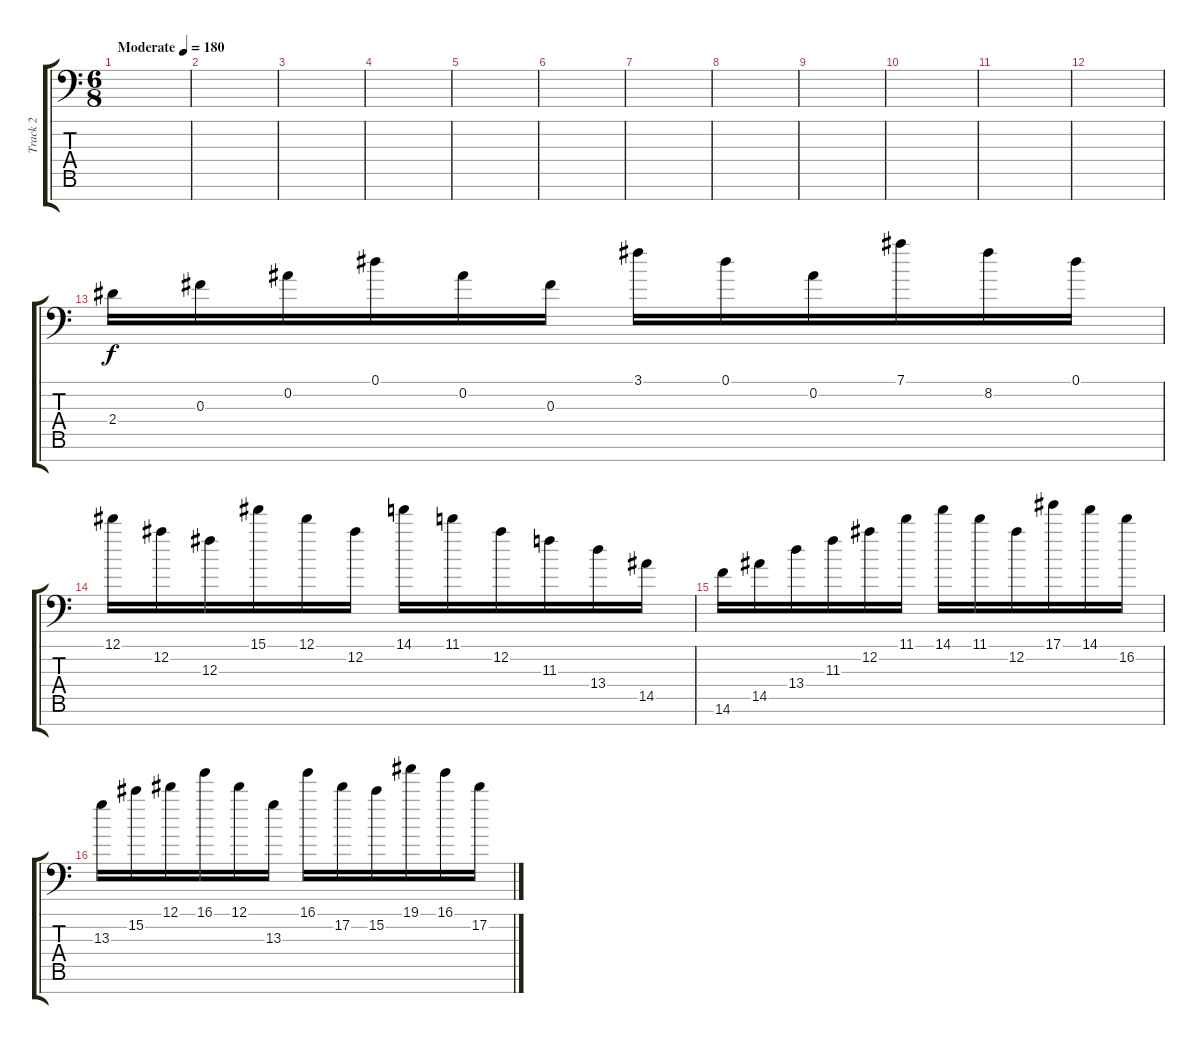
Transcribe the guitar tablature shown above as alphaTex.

\track ("Track 2" "Track 2") {instrument distortionguitar}
\staff {score tabs}
\tuning (Eb4 Bb3 Gb3 Db3 Ab2 Eb2 Bb1) {hide}
\ts (6 8)
\tempo (180 "Moderate")
\clef f4
\ks c
|
|
|
|
|
|
|
|
|
|
|
|
2.4.16 0.3.16 0.2.16 0.1.16 0.2.16 0.3.16 3.1.16 0.1.16 0.2.16 7.1.16 8.2.16 0.1.16 |
12.1.16 12.2.16 12.3.16 15.1.16 12.1.16 12.2.16 14.1.16 11.1.16 12.2.16 11.3.16 13.4.16 14.5.16 |
14.6.16 14.5.16 13.4.16 11.3.16 12.2.16 11.1.16 14.1.16 11.1.16 12.2.16 17.1.16 14.1.16 16.2.16 |
13.3.16 15.2.16 12.1.16 16.1.16 12.1.16 13.3.16 16.1.16 17.2.16 15.2.16 19.1.16 16.1.16 17.2.16
